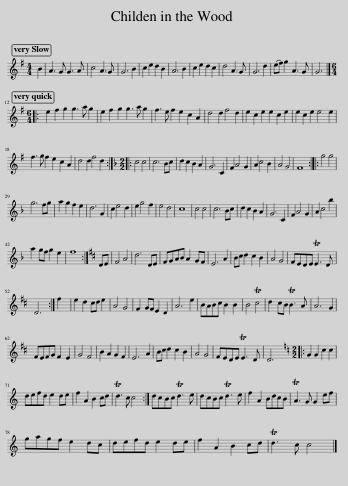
X:1
L:1/8
M:4/4
I:linebreak $
K:G
V:1 treble
V:1
 B2 | A3 G G3 A | c4 A3 G | G6 B2 | c2 e2 d2 B2 | %5
 A6 B2 | c2 e2 d2 c2 | d4 A3 G | G6 d2 | (ef) g2 A3 G | %10
 G6 |]:$[M:6/4] e2 f2 g2 g3 a g2 | e2 f2 g2 g3 a g2 | f3 e f2 e2 c2 A2 | d4 d2 f4 d2 | %15
 e2 c2 e2 e2 c2 e2 | e2 c2 e2 e4 e2 |$ f3 g f2 e2 c2 A2 | d4 d2 f4 d2 ::[K:F][M:2/2] c4 c4 | %20
 c6 Bc | d2 c2 B2 A2 | G6 C2 | F2 A4 G2 | A2 c4 B2 | %25
 A4 G4 | F8 :: g4 g4 |$ g6 fg | a2 g2 f2 e2 | %30
 d6 G2 | c2 e4 d2 | e2 g4 f2 | e4 d4 | c8 | %35
 c4 c4 | c6 Bc | d2 c2 B2 A2 | G6 C2 | F2 A4 G2 | %40
 A2 c4 b2 |$ a2 gf g2 e2 | f8 :|[K:D] DE | F4 A4 | %45
 d6 DE | FGAB A2 GF | E6 A2 | Bc d2 c2 B2 | A4 G4 | %50
 FEDE TE3 D |$ D6 :| f2 | e2 d2 cd e2 | A4 G4 | %55
 F2 GF E2 D2 | A6 e2 | BABc B2 B2 | B4 Tc4 | d2 cB TB3 A | %60
 A6 G2 |$ FEFG F2 E2 | G4 F4 | B2 A2 G2 F2 | E6 A2 | %65
 Bc d2 c2 B2 | A4 G4 | FEDE TE3 D | D6 |]:[K:C][M:2/2] G2 G2 c2 c2 |$ %70
 defd e2 de | f2 A2 B2 cd | Td3 c c4 :| dcBc Td3 e | dcBc Td3 e | %75
 f2 A2 BdcB | TA3 G G2 ef |$ gagf e2 dc | defd e2 de | f2 A2 B2 cd | %80
 Td3 c c4 |] %81
